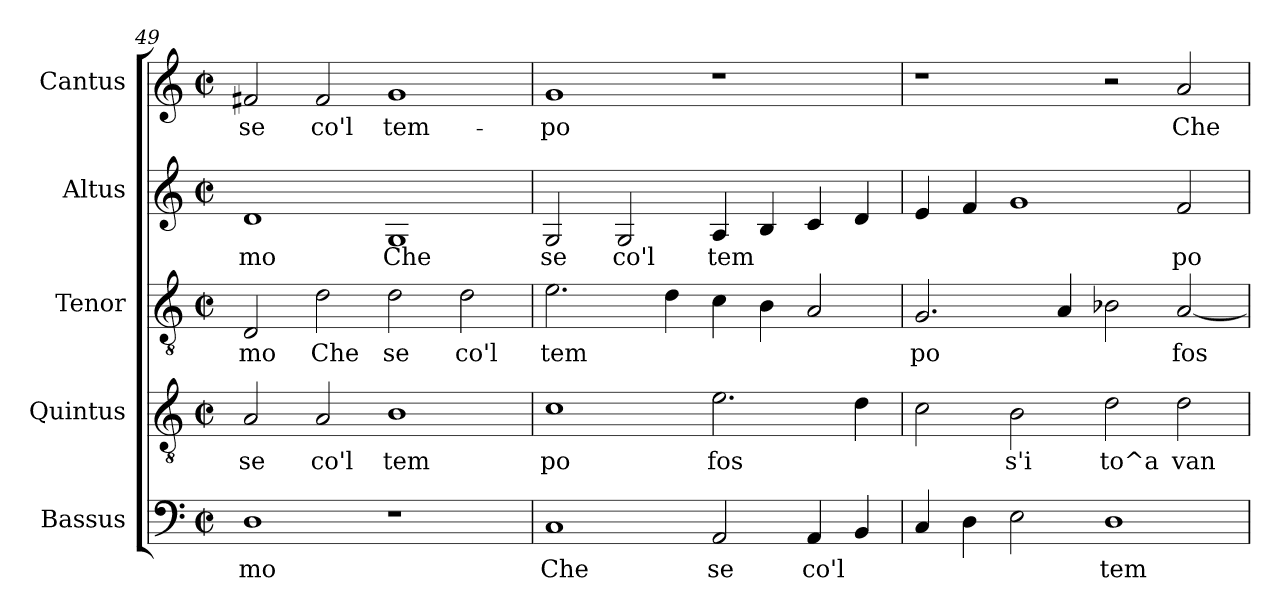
**kern	**text	**kern	**text	**kern	**text	**kern	**text	**kern	**text
*part5	*part5	*part4	*part4	*part3	*part3	*part2	*part2	*part1	*part1
*staff5	*staff5	*staff4	*staff4	*staff3	*staff3	*staff2	*staff2	*staff1	*staff1
*I"Bassus	*	*I"Quintus	*	*I"Tenor	*	*I"Altus	*	*I"Cantus	*
!!LO:PB:g=z
*clefF4	*	*clefGv2	*	*clefGv2	*	*clefG2	*	*clefG2	*
*k[]	*	*k[]	*	*k[]	*	*k[]	*	*k[]	*
*C:	*	*C:	*	*C:	*	*C:	*	*C:	*
*M2/2	*	*M2/2	*	*M2/2	*	*M2/2	*	*M2/2	*
*met(c|)	*	*met(c|)	*	*met(c|)	*	*met(c|)	*	*met(c|)	*
=49	=49	=49	=49	=49	=49	=49	=49	=49	=49
!	!LO:LY:b:cj	!	!LO:LY:b:cj	!	!LO:LY:b:cj	!	!LO:LY:b:cj	!	!LO:LY:b:cj
1D	mo	2A/	se	2D/	mo	1d	mo	2f#X/	se
!	!	!	!LO:LY:b:cj	!	!LO:LY:b:cj	!	!	!	!LO:LY:b:cj
.	.	2A/	co'l	2d\	Che	.	.	2f#/	co'l
!	!	!	!LO:LY:b:cj	!	!LO:LY:b:cj	!	!LO:LY:b:cj	!	!LO:LY:b:cj
1r	.	1B	tem	2d\	se	1G	Che	1g	tem-
!	!	!	!	!	!LO:LY:b:cj	!	!	!	!
.	.	.	.	2d\	co'l	.	.	.	.
=50	=50	=50	=50	=50	=50	=50	=50	=50	=50
!	!LO:LY:b:cj	!	!LO:LY:b:cj	!	!LO:LY:b:cj	!	!LO:LY:b:cj	!	!LO:LY:b:cj
1C	Che	1c	po	2.e\	tem	2G/	se	1g	-po
!	!	!	!	!	!	!	!LO:LY:b:cj	!	!
.	.	.	.	.	.	2G/	co'l	.	.
!	!	!	!	!	!LO:LY:b:cj	!	!	!	!
.	.	.	.	4d\	.	.	.	.	.
!	!LO:LY:b:cj	!	!LO:LY:b:cj	!	!LO:LY:b:cj	!	!LO:LY:b:cj	!	!
2AA/	se	2.e\	fos	4c\	.	4A/	tem	1r	.
!	!	!	!	!	!LO:LY:b:cj	!	!LO:LY:b:cj	!	!
.	.	.	.	4B\	.	4B/	.	.	.
!	!LO:LY:b:cj	!	!	!	!LO:LY:b:cj	!	!LO:LY:b:cj	!	!
4AA/	co'l	.	.	2A/	.	4c/	.	.	.
!	!LO:LY:b:cj	!	!LO:LY:b:cj	!	!	!	!LO:LY:b:cj	!	!
4BB/	.	4d\	.	.	.	4d/	.	.	.
=51	=51	=51	=51	=51	=51	=51	=51	=51	=51
!	!LO:LY:b:cj	!	!LO:LY:b:cj	!	!LO:LY:b:cj	!	!LO:LY:b:cj	!	!
4C/	.	2c\	.	2.G/	po	4e/	.	1r	.
!	!LO:LY:b:cj	!	!	!	!	!	!LO:LY:b:cj	!	!
4D\	.	.	.	.	.	4f/	.	.	.
!	!LO:LY:b:cj	!	!LO:LY:b:cj	!	!	!	!LO:LY:b:cj	!	!
2E\	.	2B\	s'i	.	.	1g	.	.	.
!	!	!	!	!	!LO:LY:b:cj	!	!	!	!
.	.	.	.	4A/	.	.	.	.	.
!	!LO:LY:b:cj	!	!LO:LY:b:cj	!	!LO:LY:b:cj	!	!	!	!
1D	tem	2d\	to^a	2B-X\	.	.	.	2r	.
!	!	!	!LO:LY:b:cj	!	!LO:LY:b:cj	!	!LO:LY:b:cj	!	!LO:LY:b:cj
.	.	2d\	van	[<2A/	fos	2f/	po	2a/	Che
=	=	=	=	=	=	=	=	=	=
*-	*-	*-	*-	*-	*-	*-	*-	*-	*-
